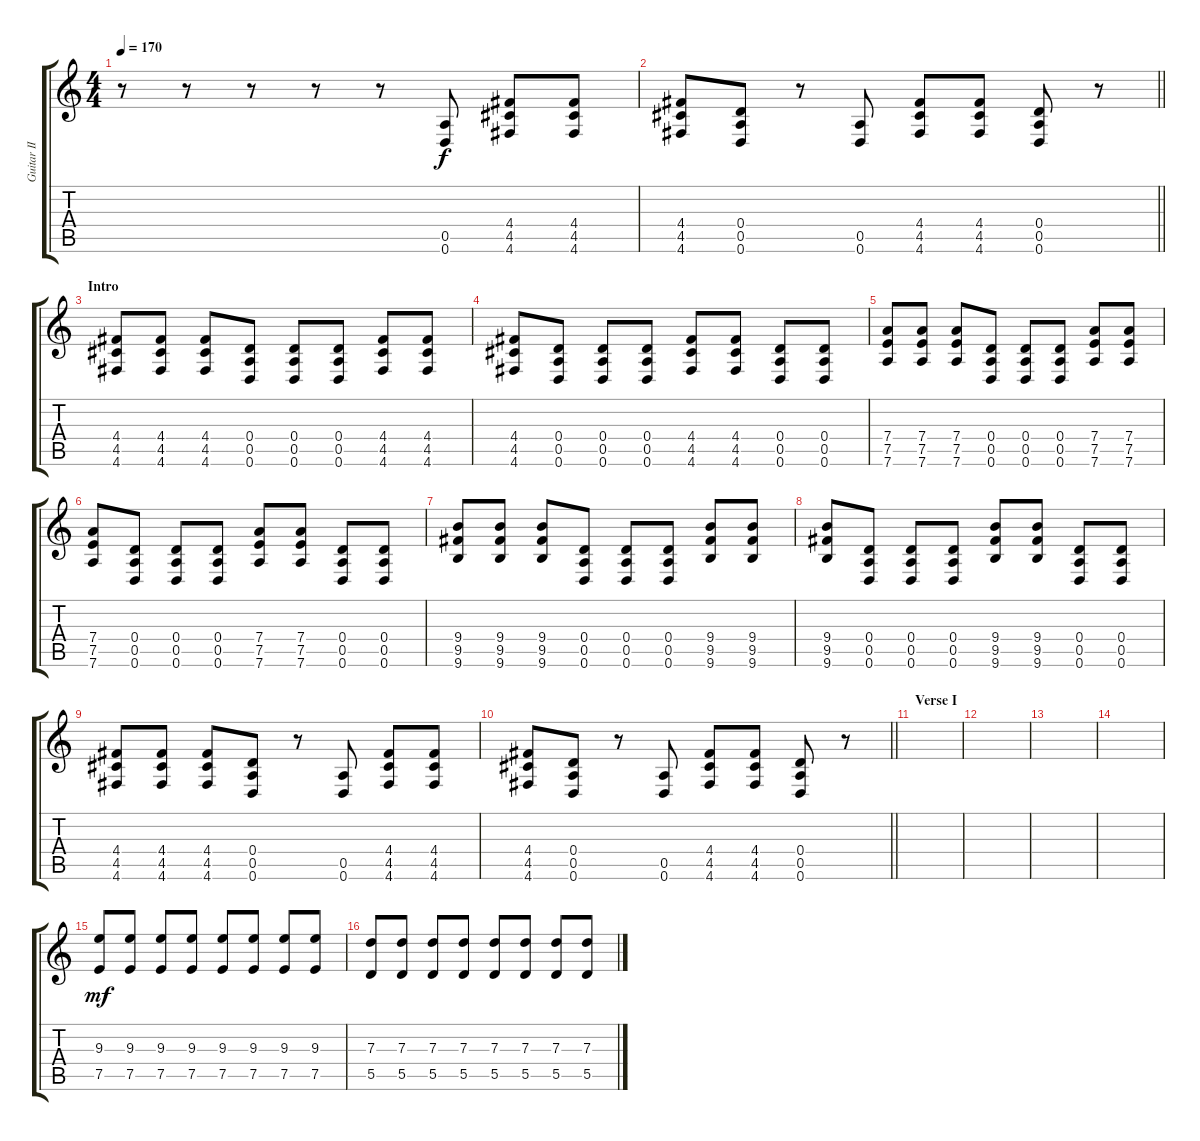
\track ("Guitar II" "Guitar II") {instrument overdrivenguitar}
\staff {score tabs}
\tuning (E4 B3 G3 D3 A2 D2) {hide}
\ts (4 4)
\tempo 170
\clef g2
\ks c
r.8{dy f balance 16 instrument overdrivenguitar} r.8 r.8 r.8 r.8 (0.5 0.6).8 (4.4 4.5 4.6).8 (4.4 4.5 4.6).8 |
\barLineRight lightlight
(4.4 4.5 4.6).8 (0.4 0.5 0.6).8 r.8 (0.5 0.6).8 (4.4 4.5 4.6).8 (4.4 4.5 4.6).8 (0.4 0.5 0.6).8 r.8 |
\section ("" "Intro")
(4.4 4.5 4.6).8{balance 8} (4.4 4.5 4.6).8 (4.4 4.5 4.6).8 (0.4 0.5 0.6).8 (0.4 0.5 0.6).8 (0.4 0.5 0.6).8 (4.4 4.5 4.6).8 (4.4 4.5 4.6).8 |
(4.4 4.5 4.6).8 (0.4 0.5 0.6).8 (0.4 0.5 0.6).8 (0.4 0.5 0.6).8 (4.4 4.5 4.6).8 (4.4 4.5 4.6).8 (0.4 0.5 0.6).8 (0.4 0.5 0.6).8 |
(7.4 7.5 7.6).8 (7.4 7.5 7.6).8 (7.4 7.5 7.6).8 (0.4 0.5 0.6).8 (0.4 0.5 0.6).8 (0.4 0.5 0.6).8 (7.4 7.5 7.6).8 (7.4 7.5 7.6).8 |
(7.4 7.5 7.6).8 (0.4 0.5 0.6).8 (0.4 0.5 0.6).8 (0.4 0.5 0.6).8 (7.4 7.5 7.6).8 (7.4 7.5 7.6).8 (0.4 0.5 0.6).8 (0.4 0.5 0.6).8 |
(9.4 9.5 9.6).8 (9.4 9.5 9.6).8 (9.4 9.5 9.6).8 (0.4 0.5 0.6).8 (0.4 0.5 0.6).8 (0.4 0.5 0.6).8 (9.4 9.5 9.6).8 (9.4 9.5 9.6).8 |
(9.4 9.5 9.6).8 (0.4 0.5 0.6).8 (0.4 0.5 0.6).8 (0.4 0.5 0.6).8 (9.4 9.5 9.6).8 (9.4 9.5 9.6).8 (0.4 0.5 0.6).8 (0.4 0.5 0.6).8 |
(4.4 4.5 4.6).8 (4.4 4.5 4.6).8 (4.4 4.5 4.6).8 (0.4 0.5 0.6).8 r.8 (0.5 0.6).8 (4.4 4.5 4.6).8 (4.4 4.5 4.6).8 |
\barLineRight lightlight
(4.4 4.5 4.6).8 (0.4 0.5 0.6).8 r.8 (0.5 0.6).8 (4.4 4.5 4.6).8 (4.4 4.5 4.6).8 (0.4 0.5 0.6).8 r.8 |
\section ("" "Verse I")
|
|
|
|
(9.3 7.5).8{dy mf} (9.3 7.5).8 (9.3 7.5).8 (9.3 7.5).8 (9.3 7.5).8 (9.3 7.5).8 (9.3 7.5).8 (9.3 7.5).8 |
(7.3 5.5).8 (7.3 5.5).8 (7.3 5.5).8 (7.3 5.5).8 (7.3 5.5).8 (7.3 5.5).8 (7.3 5.5).8 (7.3 5.5).8
